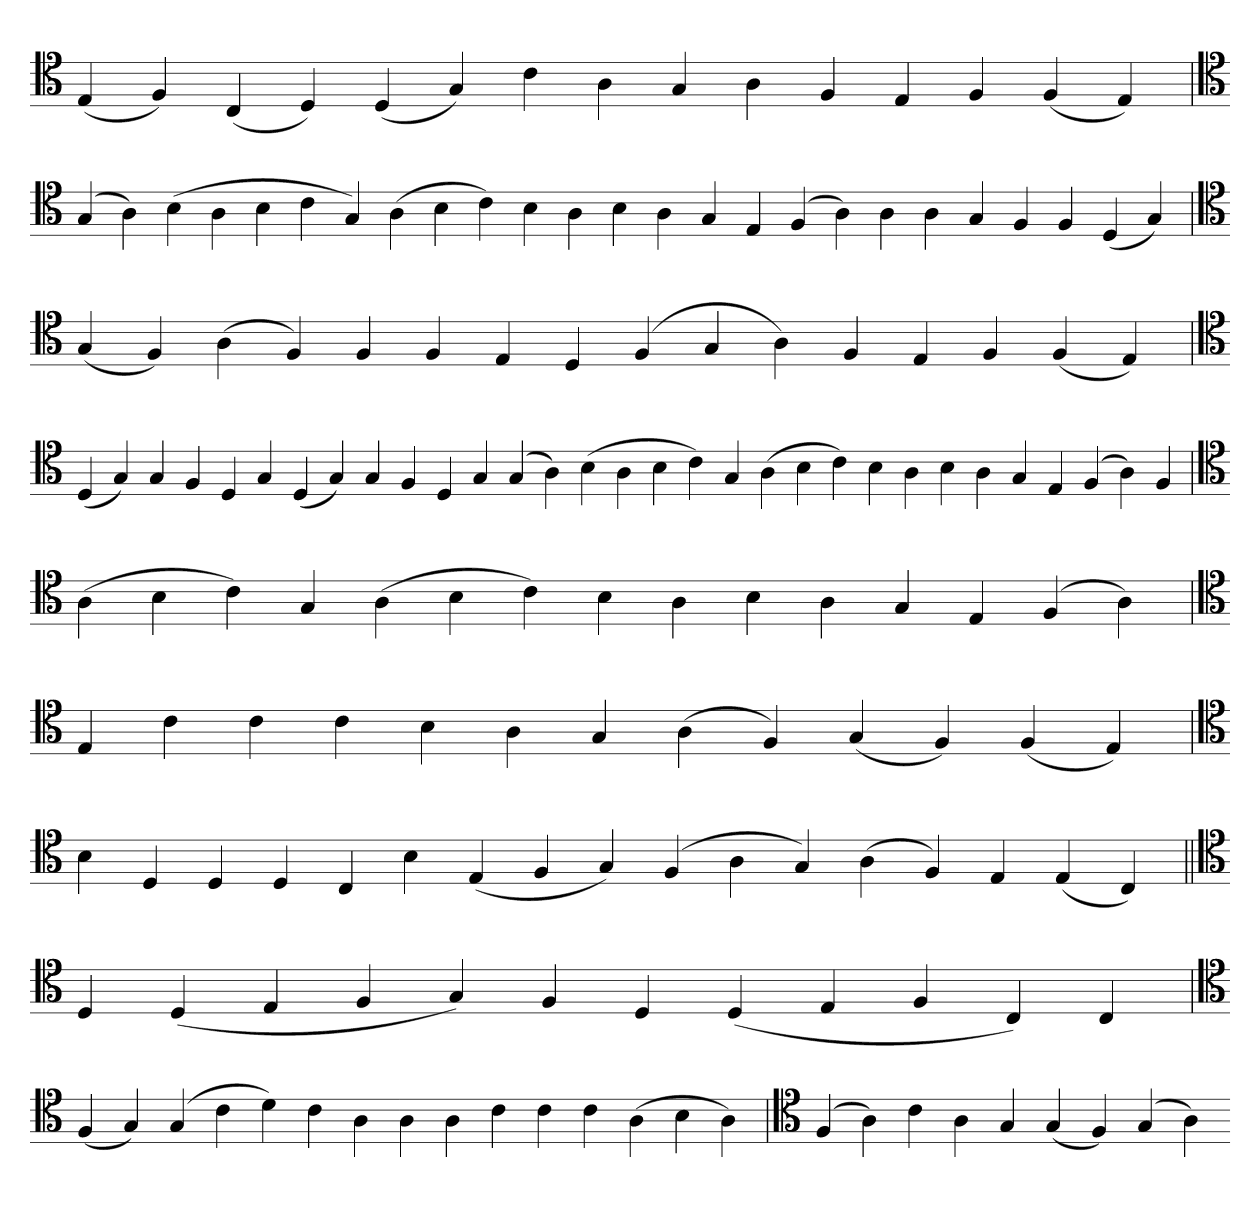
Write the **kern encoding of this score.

**kern
*part1
*staff1
*clefC4
=
(4E
4F)
(4C
4D)
(4D
4G)
4c
4A
4G
4A
4F
4E
4F
(4F
4E)
=`
*clefC4
(4G
4A)
(4B
4A
4B
4c
4G)
(4A
4B
4c)
4B
4A
4B
4A
4G
4E
(4F
4A)
4A
4A
4G
4F
4F
(4D
4G)
=`
*clefC4
(4G
4F)
(4A
4F)
4F
4F
4E
4D
(4F
4G
4A)
4F
4E
4F
(4F
4E)
='
*clefC4
(4D
4G)
4G
4F
4D
4G
(4D
4G)
4G
4F
4D
4G
(4G
4A)
(4B
4A
4B
4c)
4G
(4A
4B
4c)
4B
4A
4B
4A
4G
4E
(4F
4A)
4F
=`
*clefC4
(4A
4B
4c)
4G
(4A
4B
4c)
4B
4A
4B
4A
4G
4E
(4F
4A)
=`
*clefC4
4E
4c
4c
4c
4B
4A
4G
(4A
4F)
(4G
4F)
(4F
4E)
=`
*clefC4
4B
4D
4D
4D
4C
4B
(4E
4F
4G)
(4F
4A
4G)
(4A
4F)
4E
(4E
4C)
=||
*clefC4
4D
(4D
4E
4F
4G)
4F
4D
(4D
4E
4F
4C)
4C
=`
*clefC4
(4F
4G)
(4G
4c
4d)
4c
4A
4A
4A
4c
4c
4c
(4A
4B
4A)
='
*clefC4
(4F
4A)
4c
4A
4G
(4G
4F)
(4G
4A)
=-
*-
